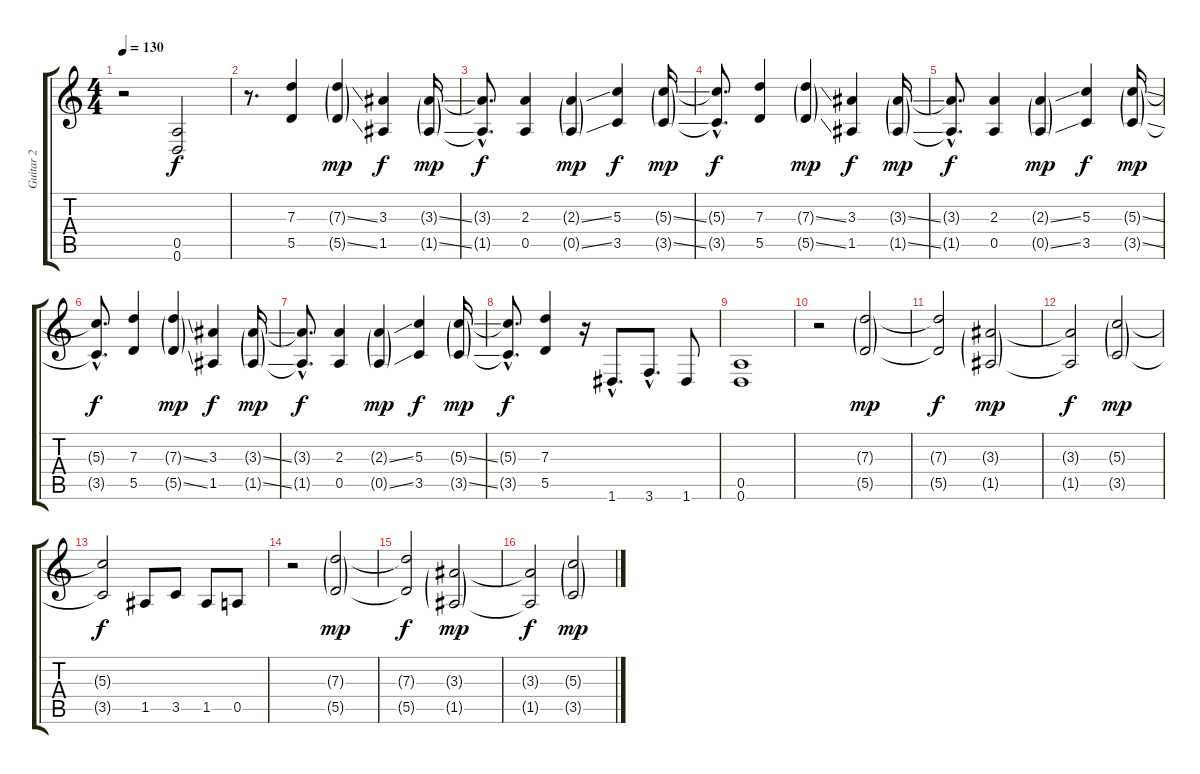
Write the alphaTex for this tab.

\track ("Guitar 2" "Guitar 2") {instrument overdrivenguitar}
\staff {score tabs}
\tuning (E4 B3 G3 D3 A2 D2) {hide}
\ts (4 4)
\tempo 130
\clef g2
\ks c
r.2{dy f} (0.5 0.6).2 |
r.8{d} (7.3 5.5).4 (7.3{ss g} 5.5{ss g}).4{dy mp} (3.3 1.5).4{dy f} (3.3{ss g} 1.5{ss g}).16{dy mp} |
(3.3{hac t} 1.5{hac t}).8{d dy f} (2.3 0.5).4 (2.3{ss g} 0.5{ss g}).4{dy mp} (5.3 3.5).4{dy f} (5.3{ss g} 3.5{ss g}).16{dy mp} |
(5.3{hac t} 3.5{hac t}).8{d dy f} (7.3 5.5).4 (7.3{ss g} 5.5{ss g}).4{dy mp} (3.3 1.5).4{dy f} (3.3{ss g} 1.5{ss g}).16{dy mp} |
(3.3{hac t} 1.5{hac t}).8{d dy f} (2.3 0.5).4 (2.3{ss g} 0.5{ss g}).4{dy mp} (5.3 3.5).4{dy f} (5.3{ss g} 3.5{ss g}).16{dy mp} |
(5.3{hac t} 3.5{hac t}).8{d dy f} (7.3 5.5).4 (7.3{ss g} 5.5{ss g}).4{dy mp} (3.3 1.5).4{dy f} (3.3{ss g} 1.5{ss g}).16{dy mp} |
(3.3{hac t} 1.5{hac t}).8{d dy f} (2.3 0.5).4 (2.3{ss g} 0.5{ss g}).4{dy mp} (5.3 3.5).4{dy f} (5.3{ss g} 3.5{ss g}).16{dy mp} |
(5.3{hac t} 3.5{hac t}).8{d dy f} (7.3 5.5).4 r.16 1.6{hac}.8{d} 3.6{hac}.8{d} 1.6.8 |
(0.5 0.6).1 |
r.2 (7.3{g} 5.5{g}).2{dy mp} |
(7.3{t} 5.5{t}).2{dy f} (3.3{g} 1.5{g}).2{dy mp} |
(3.3{t} 1.5{t}).2{dy f} (5.3{g} 3.5{g}).2{dy mp} |
(5.3{t} 3.5{t}).2{dy f} 1.5.8 3.5.8 1.5.8 0.5.8 |
r.2 (7.3{g} 5.5{g}).2{dy mp} |
(7.3{t} 5.5{t}).2{dy f} (3.3{g} 1.5{g}).2{dy mp} |
(3.3{t} 1.5{t}).2{dy f} (5.3{g} 3.5{g}).2{dy mp}
